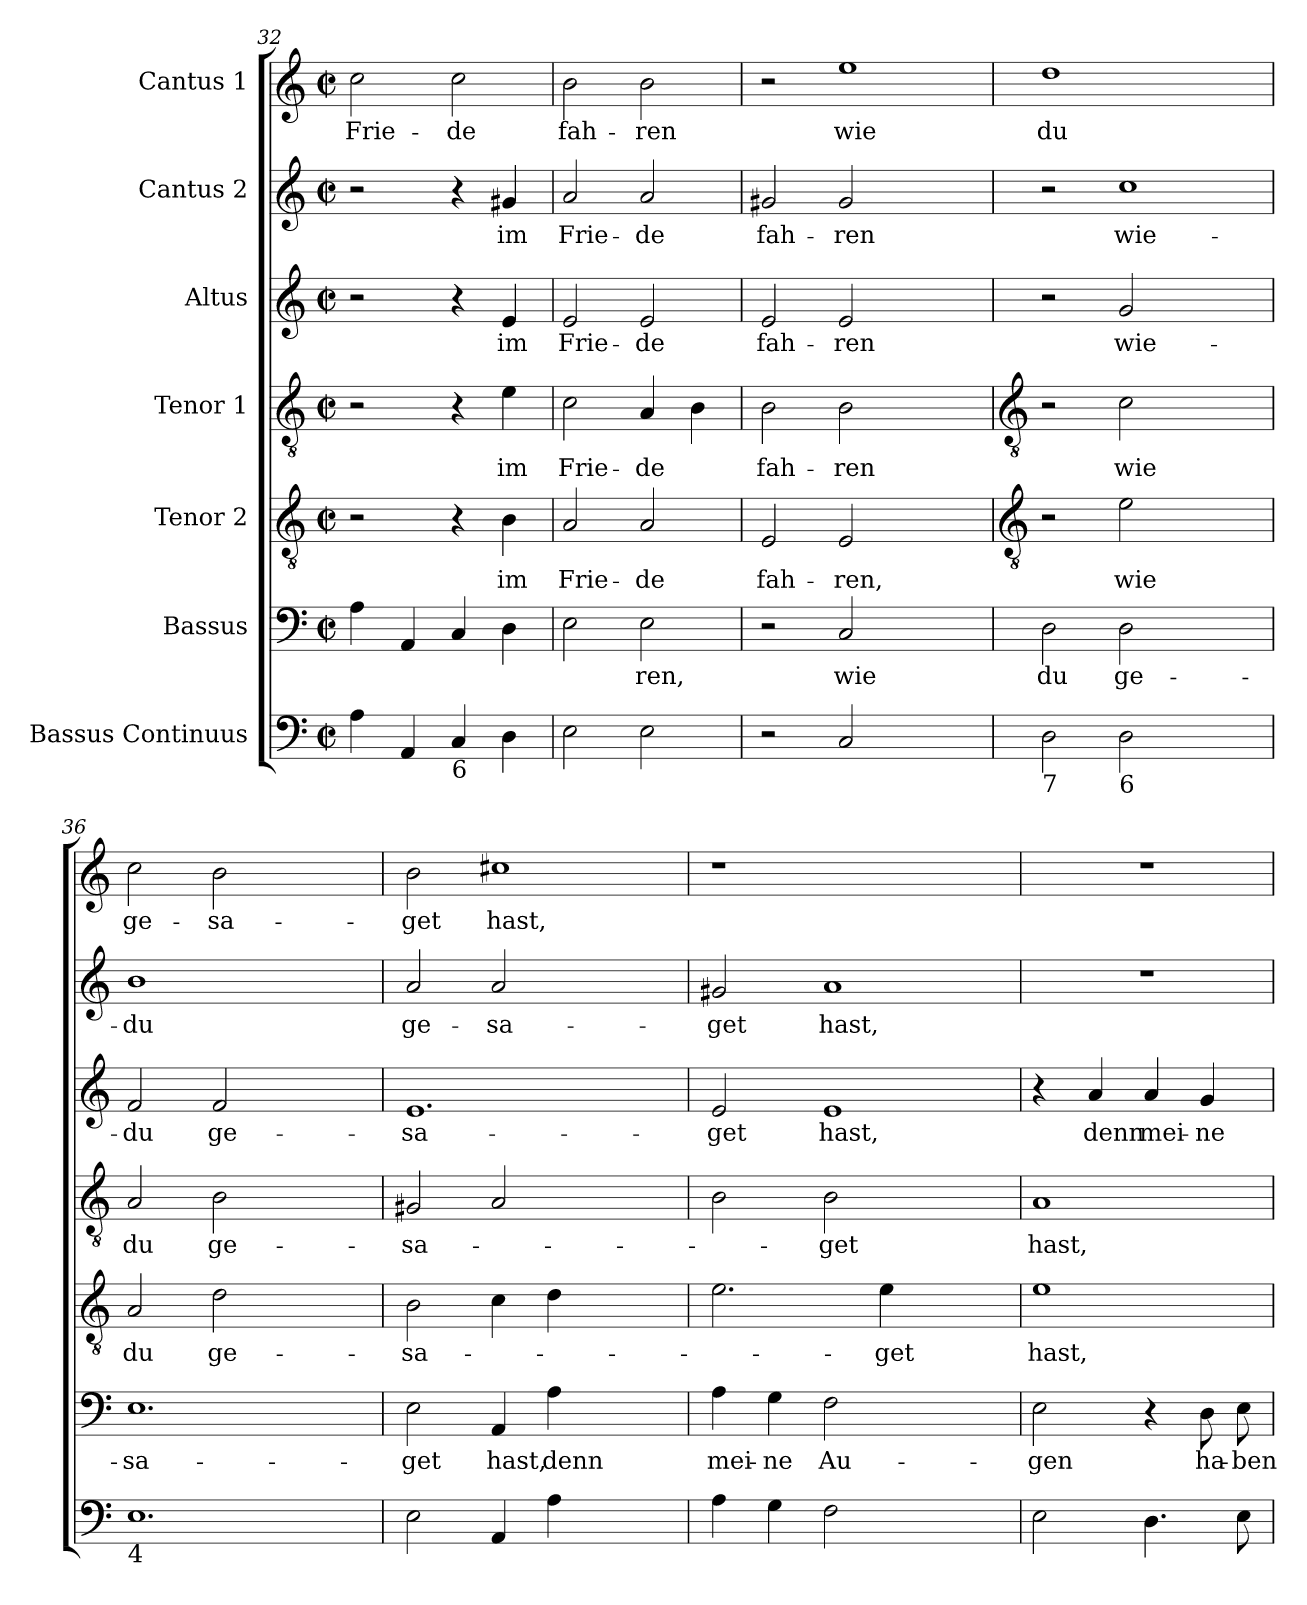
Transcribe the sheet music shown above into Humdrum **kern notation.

**kern	**kern	**text	**kern	**text	**kern	**text	**kern	**text	**kern	**text	**kern	**text
*part7	*part6	*part6	*part5	*part5	*part4	*part4	*part3	*part3	*part2	*part2	*part1	*part1
*staff7	*staff6	*staff6	*staff5	*staff5	*staff4	*staff4	*staff3	*staff3	*staff2	*staff2	*staff1	*staff1
*I"Bassus Continuus	*I"Bassus	*	*I"Tenor 2	*	*I"Tenor 1	*	*I"Altus	*	*I"Cantus 2	*	*I"Cantus 1	*
*clefF4	*clefF4	*	*clefGv2	*	*clefGv2	*	*clefG2	*	*clefG2	*	*clefG2	*
*k[]	*k[]	*	*k[]	*	*k[]	*	*k[]	*	*k[]	*	*k[]	*
*C:	*C:	*	*C:	*	*C:	*	*C:	*	*C:	*	*C:	*
*M2/2	*M2/2	*	*M2/2	*	*M2/2	*	*M2/2	*	*M2/2	*	*M2/2	*
*met(c|)	*met(c|)	*	*met(c|)	*	*met(c|)	*	*met(c|)	*	*met(c|)	*	*met(c|)	*
=32	=32	=32	=32	=32	=32	=32	=32	=32	=32	=32	=32	=32
!	!	!	!	!	!	!	!	!	!	!	!	!LO:LY:b
4A	4A	.	2r	.	2r	.	2r	.	2r	.	2cc	Frie-
4AA	4AA	.	.	.	.	.	.	.	.	.	.	.
!LO:TX:b:t=6	!	!	!	!	!	!	!	!	!	!	!	!
!	!	!	!	!	!	!	!	!	!	!	!	!LO:LY:b
4C	4C	.	4r	.	4r	.	4r	.	4r	.	2cc	-de
!	!	!	!	!LO:LY:b	!	!LO:LY:b	!	!LO:LY:b	!	!LO:LY:b	!	!
4D	4D	.	4B	im	4e	im	4e	im	4g#X	im	.	.
=33	=33	=33	=33	=33	=33	=33	=33	=33	=33	=33	=33	=33
!	!	!	!	!LO:LY:b	!	!LO:LY:b	!	!LO:LY:b	!	!LO:LY:b	!	!LO:LY:b
2E	2E	.	2A	Frie-	2c	Frie-	2e	Frie-	2a	Frie-	2b	fah-
!	!	!LO:LY:b	!	!LO:LY:b	!	!LO:LY:b	!	!LO:LY:b	!	!LO:LY:b	!	!LO:LY:b
2E	2E	ren,	2A	-de	4A	-de	2e	-de	2a	-de	2b	-ren
.	.	.	.	.	4B	.	.	.	.	.	.	.
!!LO:LB:g=z
=34	=34	=34	=34	=34	=34	=34	=34	=34	=34	=34	=34	=34
!	!	!	!	!LO:LY:b	!	!LO:LY:b	!	!LO:LY:b	!	!LO:LY:b	!	!
2r	2r	.	2E	fah-	2B	fah-	2e	fah-	2g#X	fah-	2r	.
!	!	!LO:LY:b	!	!LO:LY:b	!	!LO:LY:b	!	!LO:LY:b	!	!LO:LY:b	!	!LO:LY:b
2C	2C	wie	2E	-ren,	2B	-ren	2e	-ren	2g#	-ren	1ee	wie
2ryy	2ryy	.	2ryy	.	2ryy	.	2ryy	.	2ryy	.	.	.
!!LO:LB:g=z
=35	=35	=35	=35	=35	=35	=35	=35	=35	=35	=35	=35	=35
*	*	*	*clefGv2	*	*clefGv2	*	*	*	*	*	*	*
!LO:TX:b:t=7	!	!	!	!	!	!	!	!	!	!	!	!
!	!	!LO:LY:b	!	!	!	!	!	!	!	!	!	!LO:LY:b
2D	2D	du	2r	.	2r	.	2r	.	2r	.	1dd	du
!LO:TX:b:t=6	!	!	!	!	!	!	!	!	!	!	!	!
!	!	!LO:LY:b	!	!LO:LY:b	!	!LO:LY:b	!	!LO:LY:b	!	!LO:LY:b	!	!
2D	2D	ge-	2e	wie	2c	wie	2g	wie-	1cc	wie-	.	.
2ryy	2ryy	.	2ryy	.	2ryy	.	2ryy	.	.	.	2ryy	.
=36	=36	=36	=36	=36	=36	=36	=36	=36	=36	=36	=36	=36
!LO:TX:b:t=4	!	!	!	!	!	!	!	!	!	!	!	!
!	!	!LO:LY:b	!	!LO:LY:b	!	!LO:LY:b	!	!LO:LY:b	!	!LO:LY:b	!	!LO:LY:b
1.E	1.E	-sa-	2A	du	2A	du	2f	-du	1b	-du	2cc	ge-
!	!	!	!	!LO:LY:b	!	!LO:LY:b	!	!LO:LY:b	!	!	!	!LO:LY:b
.	.	.	2d	ge-	2B	ge-	2f	ge-	.	.	2b	-sa-
.	.	.	2ryy	.	2ryy	.	2ryy	.	2ryy	.	2ryy	.
=37	=37	=37	=37	=37	=37	=37	=37	=37	=37	=37	=37	=37
!	!	!LO:LY:b	!	!LO:LY:b	!	!LO:LY:b	!	!LO:LY:b	!	!LO:LY:b	!	!LO:LY:b
2E	2E	-get	2B	-sa-	2G#X	-sa-	1.e	-sa-	2a	ge-	2b	-get
!	!	!LO:LY:b	!	!	!	!	!	!	!	!LO:LY:b	!	!LO:LY:b
4AA	4AA	hast,	4c	.	2A	.	.	.	2a	-sa-	1cc#X	hast,
!	!	!LO:LY:b	!	!	!	!	!	!	!	!	!	!
4A	4A	denn	4d	.	.	.	.	.	.	.	.	.
2ryy	2ryy	.	2ryy	.	2ryy	.	.	.	2ryy	.	.	.
=38	=38	=38	=38	=38	=38	=38	=38	=38	=38	=38	=38	=38
!	!	!LO:LY:b	!	!	!	!	!	!LO:LY:b	!	!LO:LY:b	!	!
4A	4A	mei-	2.e	.	2B	.	2e	-get	2g#X	-get	1r	.
!	!	!LO:LY:b	!	!	!	!	!	!	!	!	!	!
4G	4G	-ne	.	.	.	.	.	.	.	.	.	.
!	!	!LO:LY:b	!	!	!	!LO:LY:b	!	!LO:LY:b	!	!LO:LY:b	!	!
2F	2F	Au-	.	.	2B	-get	1e	hast,	1a	hast,	.	.
!	!	!	!	!LO:LY:b	!	!	!	!	!	!	!	!
.	.	.	4e	-get	.	.	.	.	.	.	.	.
2ryy	2ryy	.	2ryy	.	2ryy	.	.	.	.	.	2ryy	.
=39	=39	=39	=39	=39	=39	=39	=39	=39	=39	=39	=39	=39
!	!	!LO:LY:b	!	!LO:LY:b	!	!LO:LY:b	!	!	!	!	!	!
2E	2E	-gen	1e	hast,	1A	hast,	4r	.	1r	.	1r	.
!	!	!	!	!	!	!	!	!LO:LY:b	!	!	!	!
.	.	.	.	.	.	.	4a	denn	.	.	.	.
!	!	!	!	!	!	!	!	!LO:LY:b	!	!	!	!
4.D	4r	.	.	.	.	.	4a	mei-	.	.	.	.
!	!	!LO:LY:b	!	!	!	!	!	!LO:LY:b	!	!	!	!
.	8D	ha-	.	.	.	.	4g	-ne	.	.	.	.
!	!	!LO:LY:b	!	!	!	!	!	!	!	!	!	!
8E	8E	-ben	.	.	.	.	.	.	.	.	.	.
=	=	=	=	=	=	=	=	=	=	=	=	=
*-	*-	*-	*-	*-	*-	*-	*-	*-	*-	*-	*-	*-
